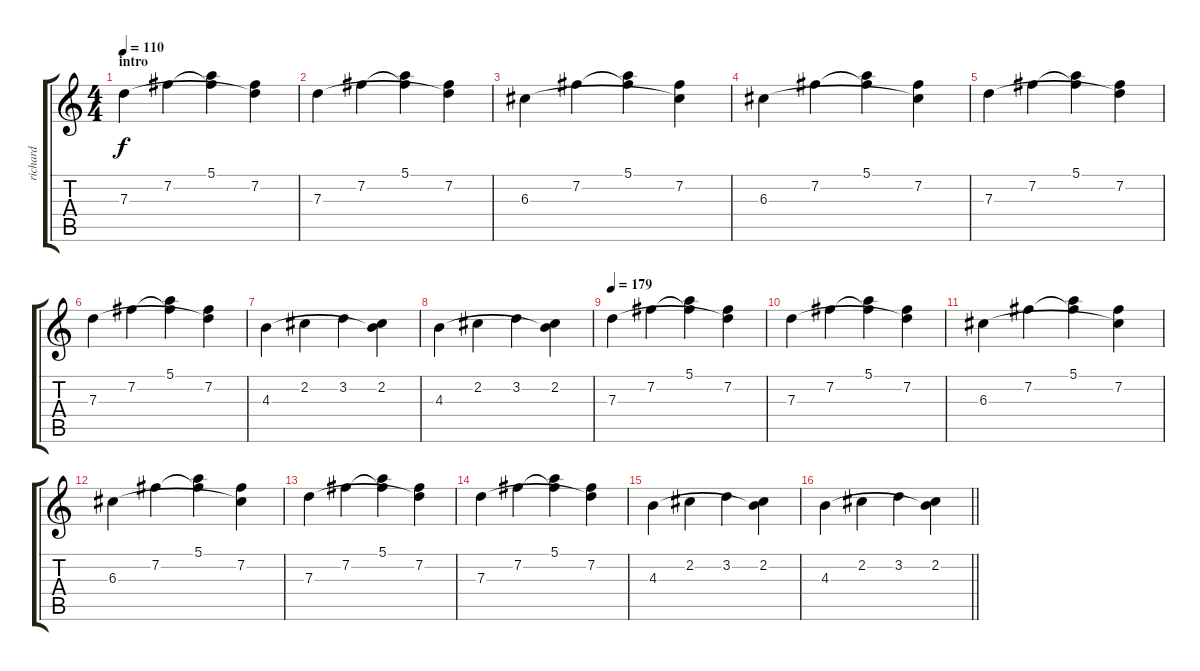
\track ("richard" "richard") {instrument electricguitarclean}
\staff {score tabs}
\tuning (E4 B3 G3 D3 A2 E2) {hide}
\ts (4 4)
\section ("" "intro")
\tempo 110
\tempo 179
\tempo 110
\clef g2
\ks c
7.3.4{dy f instrument electricguitarclean} 7.2.4 (5.1 7.2{t}).4 (7.2 7.3{t}).4 |
7.3.4 7.2.4 (5.1 7.2{t}).4 (7.2 7.3{t}).4 |
6.3.4 7.2.4 (5.1 7.2{t}).4 (7.2 6.3{t}).4 |
6.3.4 7.2.4 (5.1 7.2{t}).4 (7.2 6.3{t}).4 |
7.3.4 7.2.4 (5.1 7.2{t}).4 (7.2 7.3{t}).4 |
7.3.4 7.2.4 (5.1 7.2{t}).4 (7.2 7.3{t}).4 |
4.3.4 2.2.4 3.2.4 (2.2 4.3{t}).4 |
4.3.4 2.2.4 3.2.4 (2.2 4.3{t}).4 |
\tempo 179
7.3.4 7.2.4 (5.1 7.2{t}).4 (7.2 7.3{t}).4 |
7.3.4 7.2.4 (5.1 7.2{t}).4 (7.2 7.3{t}).4 |
6.3.4 7.2.4 (5.1 7.2{t}).4 (7.2 6.3{t}).4 |
6.3.4 7.2.4 (5.1 7.2{t}).4 (7.2 6.3{t}).4 |
7.3.4 7.2.4 (5.1 7.2{t}).4 (7.2 7.3{t}).4 |
7.3.4 7.2.4 (5.1 7.2{t}).4 (7.2 7.3{t}).4 |
4.3.4 2.2.4 3.2.4 (2.2 4.3{t}).4 |
\barLineRight lightlight
4.3.4 2.2.4 3.2.4 (2.2 4.3{t}).4
